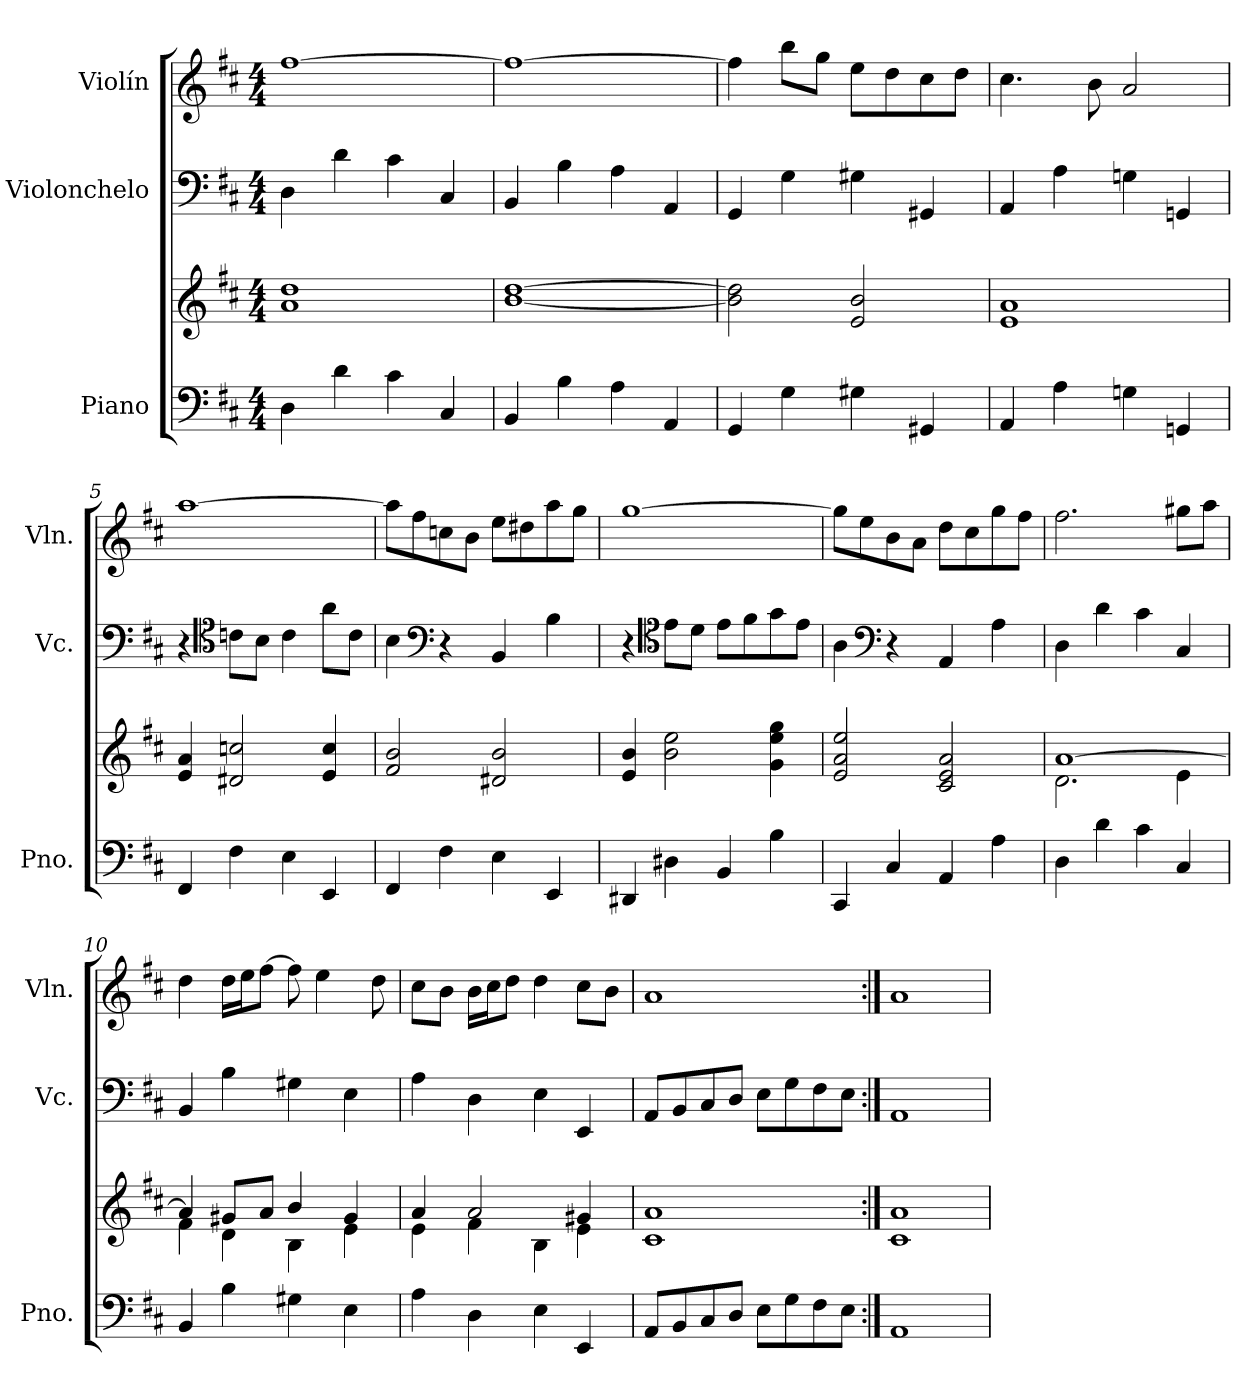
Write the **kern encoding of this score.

**kern	**kern	**kern	**kern
*part3	*part3	*part2	*part1
*staff4	*staff3	*staff2	*staff1
*I"Piano	*	*I"Violonchelo	*I"Violín
*I'Pno.	*	*I'Vc.	*I'Vln.
*clefF4	*clefG2	*clefF4	*clefG2
*k[f#c#]	*k[f#c#]	*k[f#c#]	*k[f#c#]
*M4/4	*M4/4	*M4/4	*M4/4
*MM70	*MM70	*MM70	*MM70
=1	=1	=1	=1
4D\	1a 1dd	4D\	[1ff#
4d\	.	4d\	.
4c#\	.	4c#\	.
4C#/	.	4C#/	.
=2	=2	=2	=2
4BB/	[1b [1dd	4BB/	1ff#_
4B\	.	4B\	.
4A\	.	4A\	.
4AA/	.	4AA/	.
=3	=3	=3	=3
4GG/	2b\] 2dd\]	4GG/	4ff#\]
4G\	.	4G\	8bb\L
.	.	.	8gg\J
4G#X\	2e/ 2b/	4G#X\	8ee\L
.	.	.	8dd\
4GG#X/	.	4GG#X/	8cc#\
.	.	.	8dd\J
=4	=4	=4	=4
4AA/	1e 1a	4AA/	4.cc#\
4A\	.	4A\	.
.	.	.	8b\
4Gn\	.	4Gn\	2a/
4GGn/	.	4GGn/	.
=5	=5	=5	=5
4FF#/	4e/ 4a/	4r	[1aa
*	*	*clefC4	*
4F#\	2d#X/ 2ccn/	8cn\L	.
.	.	8B\J	.
4E\	.	4c\	.
4EE/	4e/ 4cc/	8a\L	.
.	.	8c\J	.
=6	=6	=6	=6
4FF#/	2f#/ 2b/	4B\	8aa\L]
.	.	.	8ff#\
*	*	*clefF4	*
4F#\	.	4r	8ccn\
.	.	.	8b\J
4E\	2d#X/ 2b/	4BB/	8ee\L
.	.	.	8dd#X\
4EE/	.	4B\	8aa\
.	.	.	8gg\J
=7	=7	=7	=7
4DD#X/	4e/ 4b/	4r	[1gg
*	*	*clefC4	*
4D#X\	2b\ 2ee\	8e\L	.
.	.	8d\J	.
4BB/	.	8e\L	.
.	.	8f#\	.
4B\	4g\ 4ee\ 4gg\	8g\	.
.	.	8e\J	.
=8	=8	=8	=8
4CC#/	2e/ 2a/ 2ee/	4A\	8gg\L]
.	.	.	8ee\
*	*	*clefF4	*
4C#/	.	4r	8b\
.	.	.	8a\J
4AA/	2c#/ 2e/ 2a/	4AA/	8dd\L
.	.	.	8cc#\
4A\	.	4A\	8gg\
.	.	.	8ff#\J
=9	=9	=9	=9
*	*^	*	*
4D\	[1a	2.d\	4D\	2.ff#\
4d\	.	.	4d\	.
4c#\	.	.	4c#\	.
4C#/	.	4e\	4C#/	8gg#X\L
.	.	.	.	8aa\J
=10	=10	=10	=10	=10
4BB/	4a/]	4f#\	4BB/	4dd\
4B\	8g#X/L	4d\	4B\	16dd\LL
.	.	.	.	16ee\J
.	8a/J	.	.	[8ff#\J
4G#X\	4b/	4B\	4G#X\	8ff#\]
.	.	.	.	4ee\
4E\	4g#/	4e\	4E\	.
.	.	.	.	8dd\
=11	=11	=11	=11	=11
4A\	4a/	4e\	4A\	8cc#\L
.	.	.	.	8b\J
4D\	2a/	4f#\	4D\	16b\LL
.	.	.	.	16cc#\J
.	.	.	.	8dd\J
4E\	.	4B\	4E\	4dd\
4EE/	4g#X/	4e\	4EE/	8cc#\L
.	.	.	.	8b\J
*	*v	*v	*	*
=12	=12	=12	=12
8AA/L	1c# 1a	8AA/L	1a
8BB/	.	8BB/	.
8C#/	.	8C#/	.
8D/J	.	8D/J	.
8E\L	.	8E\L	.
8G\	.	8G\	.
8F#\	.	8F#\	.
8E\J	.	8E\J	.
=13:|!	=13:|!	=13:|!	=13:|!
1AA	1c# 1a	1AA	1a
=	=	=	=
*-	*-	*-	*-
